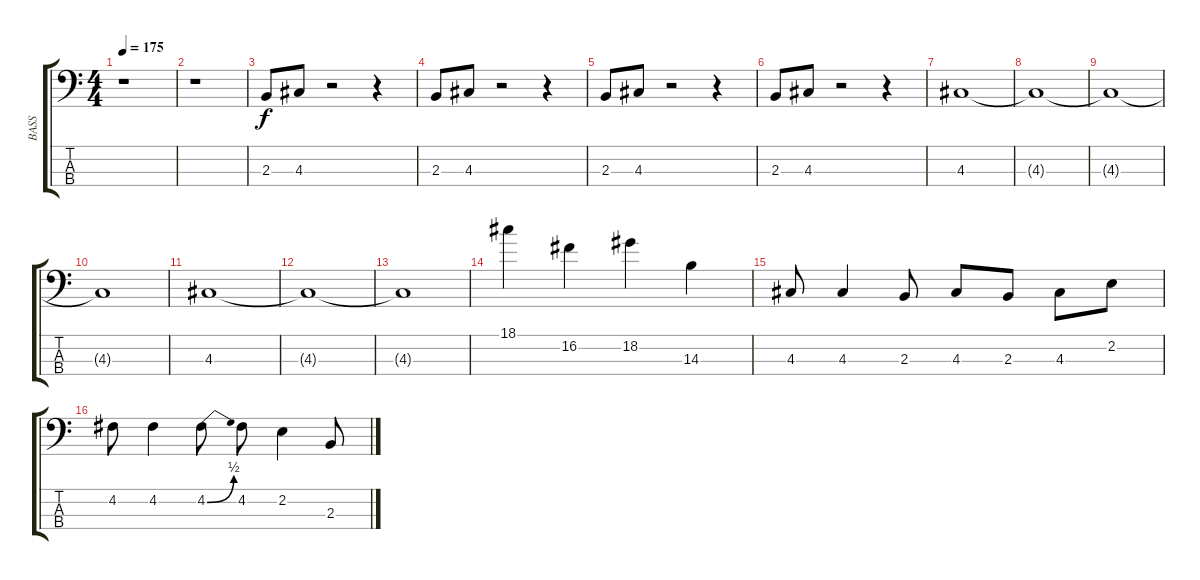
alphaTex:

\track ("BASS" "BASS") {instrument electricbasspick}
\staff {score tabs}
\tuning (G2 D2 A1 E1) {hide}
\ts (4 4)
\tempo 175
\clef f4
\ks c
r.1{dy f instrument electricbasspick} |
r.1 |
2.3.8 4.3.8 r.2 r.4 |
2.3.8 4.3.8 r.2 r.4 |
2.3.8 4.3.8 r.2 r.4 |
2.3.8 4.3.8 r.2 r.4 |
4.3.1 |
4.3{t}.1 |
4.3{t}.1 |
4.3{t}.1 |
4.3.1 |
4.3{t}.1 |
4.3{t}.1 |
18.1.4 16.2.4 18.2.4 14.3.4 |
4.3.8 4.3.4 2.3.8 4.3.8 2.3.8 4.3.8 2.2.8 |
4.2.8 4.2.4 4.2{be (bend 0 0 60 2)}.8 4.2.8 2.2.4 2.3.8
